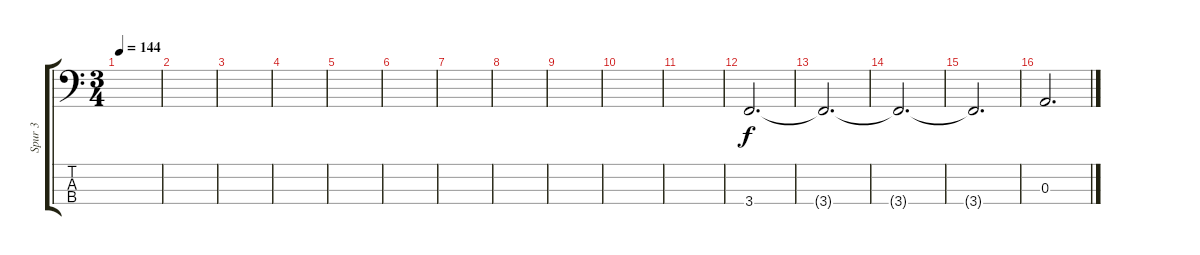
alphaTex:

\track ("Spur 3" "Spur 3") {instrument electricbassfinger}
\staff {score tabs}
\tuning (G2 D2 A1 D1) {hide}
\ts (3 4)
\tempo 144
\clef f4
\ks c
|
|
|
|
|
|
|
|
|
|
|
3.4.2{d} |
3.4{t}.2{d} |
3.4{t}.2{d} |
3.4{t}.2{d} |
0.3.2{d}
